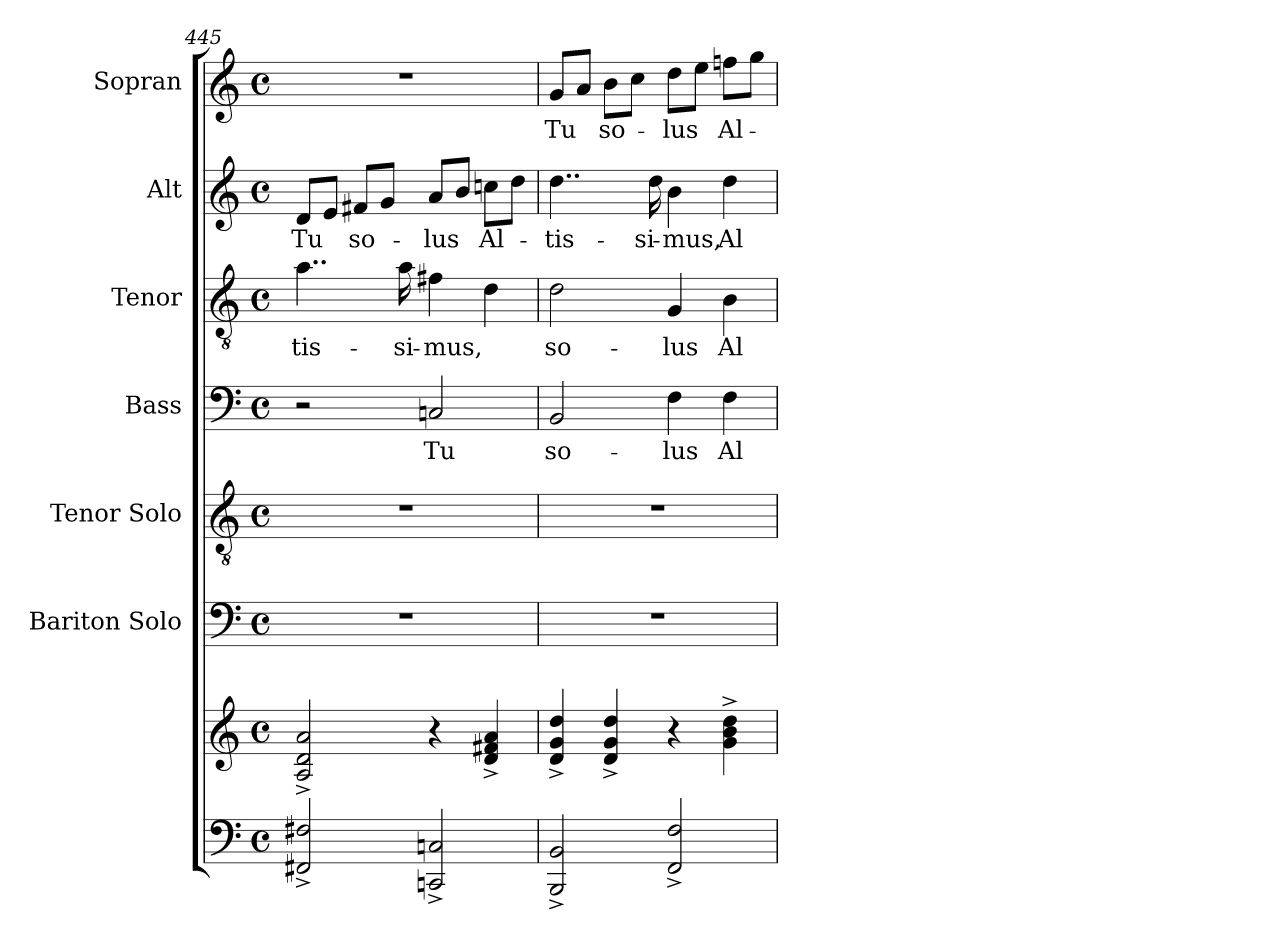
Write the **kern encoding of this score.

**kern	**kern	**kern	**kern	**kern	**text	**kern	**text	**kern	**text	**kern	**text
*part7	*part7	*part6	*part5	*part4	*part4	*part3	*part3	*part2	*part2	*part1	*part1
*staff8	*staff7	*staff6	*staff5	*staff4	*staff4	*staff3	*staff3	*staff2	*staff2	*staff1	*staff1
*	*	*I"Bariton Solo	*I"Tenor Solo	*I"Bass	*	*I"Tenor	*	*I"Alt	*	*I"Sopran	*
*	*	*	*	*I'B.	*	*I'T.	*	*I'A.	*	*I'S.	*
*clefF4	*clefG2	*clefF4	*clefGv2	*clefF4	*	*clefGv2	*	*clefG2	*	*clefG2	*
*k[]	*k[]	*k[]	*k[]	*k[]	*	*k[]	*	*k[]	*	*k[]	*
*C:	*C:	*C:	*C:	*C:	*	*C:	*	*C:	*	*C:	*
*M4/4	*M4/4	*M4/4	*M4/4	*M4/4	*	*M4/4	*	*M4/4	*	*M4/4	*
*met(c)	*met(c)	*met(c)	*met(c)	*met(c)	*	*met(c)	*	*met(c)	*	*met(c)	*
=445	=445	=445	=445	=445	=445	=445	=445	=445	=445	=445	=445
!	!	!	!	!	!	!	!LO:LY:b	!	!LO:LY:b	!	!
2FF#X/^< 2F#X/^<	2A/^< 2d/^< 2a/^<	1r	1r	2r	.	4..a\	-tis-	8d/L	Tu	1r	.
.	.	.	.	.	.	.	.	8e/J	.	.	.
!	!	!	!	!	!	!	!	!	!LO:LY:b	!	!
.	.	.	.	.	.	.	.	8f#X/L	so-	.	.
.	.	.	.	.	.	.	.	8g/J	.	.	.
!	!	!	!	!	!	!	!LO:LY:b	!	!	!	!
.	.	.	.	.	.	16a\	-si-	.	.	.	.
!	!	!	!	!	!LO:LY:b	!	!LO:LY:b	!	!LO:LY:b	!	!
2CCn/^< 2Cn/^<	4r	.	.	2Cn/	Tu	4f#X\	-mus,	8a/L	-lus	.	.
.	.	.	.	.	.	.	.	8b/J	.	.	.
!	!	!	!	!	!	!	!	!	!LO:LY:b	!	!
.	4d/^< 4f#X/^< 4a/^<	.	.	.	.	4d\	.	8ccn\L	Al-	.	.
.	.	.	.	.	.	.	.	8dd\J	.	.	.
!!LO:LB:g=z
=446	=446	=446	=446	=446	=446	=446	=446	=446	=446	=446	=446
!	!	!	!	!	!LO:LY:b	!	!LO:LY:b	!	!LO:LY:b	!	!LO:LY:b
2BBB/^< 2BB/^<	4d/^< 4g/^< 4dd/^<	1r	1r	2BB/	so-	2d\	so-	4..dd\	-tis-	8g/L	Tu
.	.	.	.	.	.	.	.	.	.	8a/J	.
!	!	!	!	!	!	!	!	!	!	!	!LO:LY:b
.	4d/^< 4g/^< 4dd/^<	.	.	.	.	.	.	.	.	8b\L	so-
.	.	.	.	.	.	.	.	.	.	8cc\J	.
!	!	!	!	!	!	!	!	!	!LO:LY:b	!	!
.	.	.	.	.	.	.	.	16dd\	-si-	.	.
!	!	!	!	!	!LO:LY:b	!	!LO:LY:b	!	!LO:LY:b	!	!LO:LY:b
2FF/^< 2F/^<	4r	.	.	4F\	-lus	4G/	-lus	4b\	-mus,	8dd\L	-lus
.	.	.	.	.	.	.	.	.	.	8ee\J	.
!	!	!	!	!	!LO:LY:b	!	!LO:LY:b	!	!LO:LY:b	!	!LO:LY:b
.	4g\^> 4b\^> 4dd\^>	.	.	4F\	Al-	4B\	Al-	4dd\	Al-	8ffn\L	Al-
.	.	.	.	.	.	.	.	.	.	8gg\J	.
=	=	=	=	=	=	=	=	=	=	=	=
*-	*-	*-	*-	*-	*-	*-	*-	*-	*-	*-	*-
